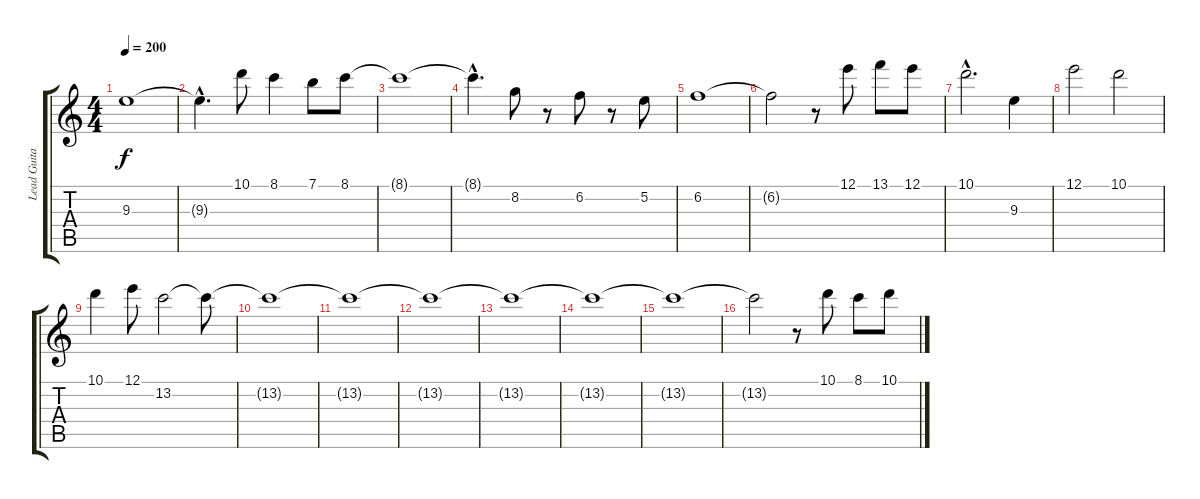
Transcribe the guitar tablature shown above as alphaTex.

\track ("Lead Guitar" "Lead Guita") {instrument overdrivenguitar}
\staff {score tabs}
\tuning (E4 B3 G3 D3 A2 E2) {hide}
\ts (4 4)
\tempo 200
\clef g2
\ks c
9.3{t}.1{dy f} |
9.3{hac t}.4{d} 10.1.8 8.1.4 7.1.8 8.1.8 |
8.1{t}.1 |
8.1{hac t}.4{d} 8.2.8 r.8 6.2.8 r.8 5.2.8 |
6.2.1 |
6.2{t}.2 r.8 12.1.8 13.1.8 12.1.8 |
10.1{hac}.2{d} 9.3.4 |
12.1.2 10.1.2 |
10.1.4 12.1.8 13.2.2 13.2{t}.8 |
13.2{t}.1 |
13.2{t}.1 |
13.2{t}.1 |
13.2{t}.1 |
13.2{t}.1 |
13.2{t}.1 |
13.2{t}.2 r.8 10.1.8 8.1.8 10.1.8
